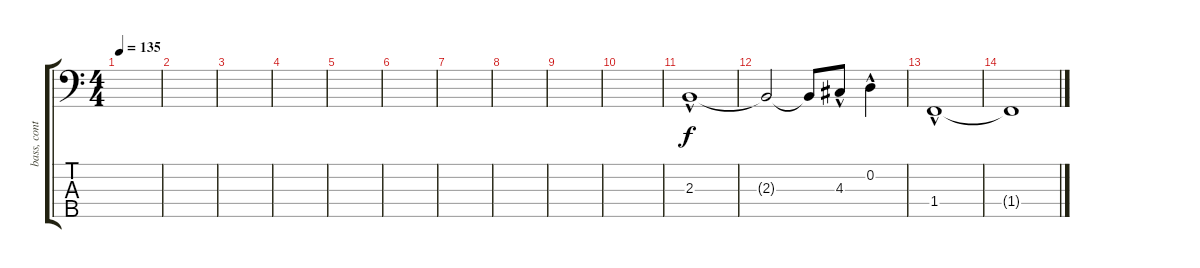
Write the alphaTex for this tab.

\track ("bass, contrabass" "bass, cont") {instrument electricbasspick}
\staff {score tabs}
\tuning (G2 D2 A1 E1 Bb0) {hide}
\ts (4 4)
\tempo 135
\clef f4
\ks c
|
|
|
|
|
|
|
|
|
|
2.3{hac}.1 |
2.3{t}.2 2.3{t}.8 4.3{hac}.8 0.2{hac}.4 |
1.4{hac}.1 |
1.4{t}.1
